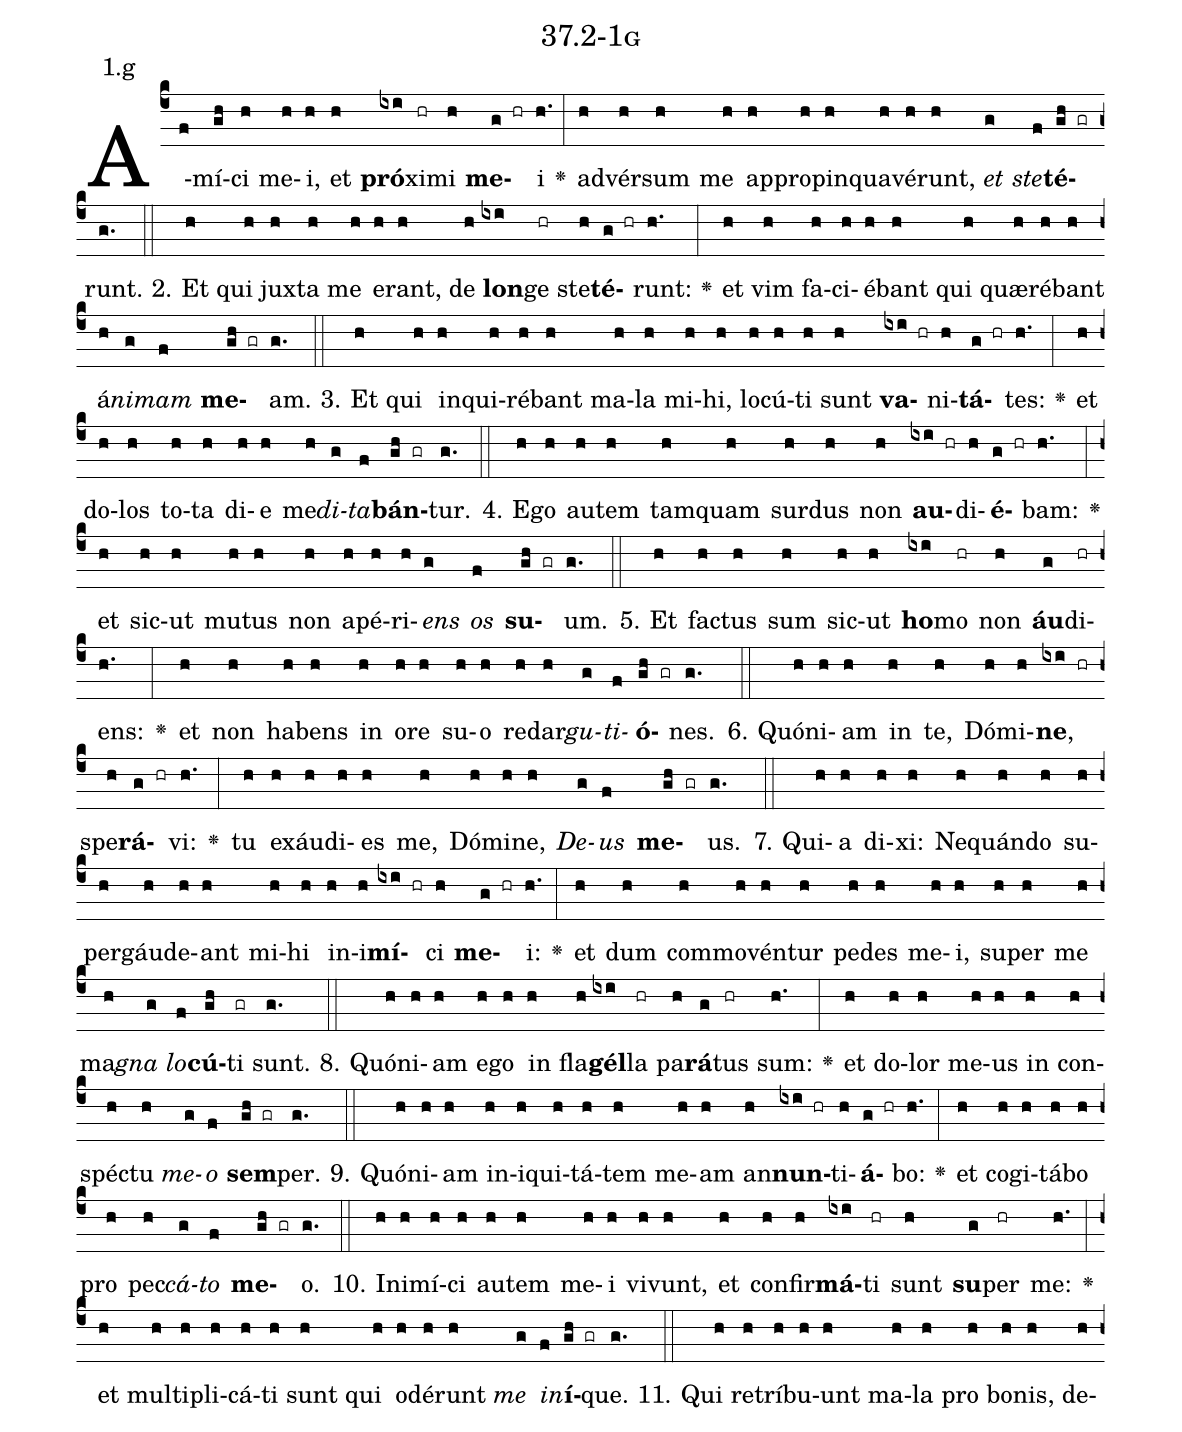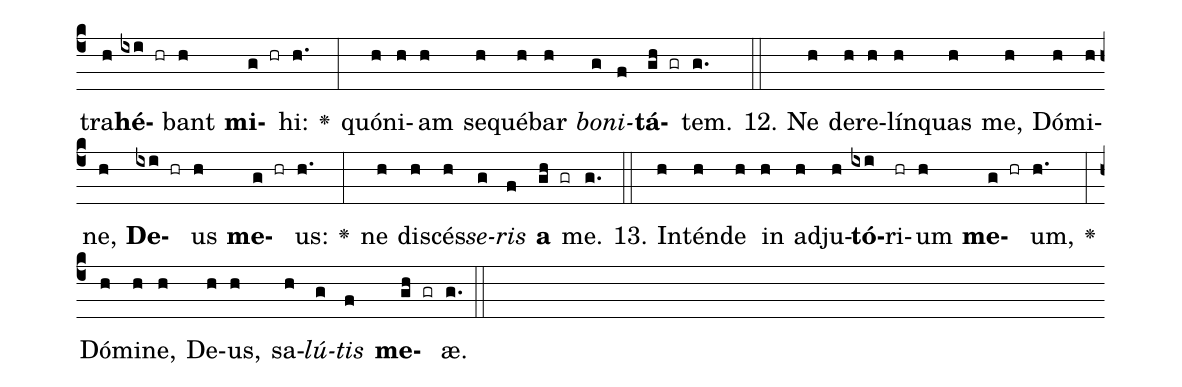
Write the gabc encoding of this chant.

name: 37.2-1g;
annotation: 1.g;
%%
(c4)A(f)mí(gh)ci(h) me(h)i,(h) et(h) <b>pró</b>(ixi)xi(hr)mi(h) <b>me</b>(g hr)i(h.) <v>\greheightstar</v>(:) ad(h)vér(h)sum(h) me(h) ap(h)pro(h)pin(h)qua(h)vé(h)runt,(h) <i>et</i>(g) <i>ste</i>(f)<b>té</b>(gh gr)runt.(g.) (::)
2. Et(h) qui(h) jux(h)ta(h) me(h) e(h)rant,(h) de(h) <b>lon</b>(ixi)ge(hr) ste(h)<b>té</b>(g hr)runt:(h.) <v>\greheightstar</v>(:) et(h) vim(h) fa(h)ci(h)é(h)bant(h) qui(h) quæ(h)ré(h)bant(h) á(h)<i>ni</i>(g)<i>mam</i>(f) <b>me</b>(gh gr)am.(g.) (::)
3. Et(h) qui(h) in(h)qui(h)ré(h)bant(h) ma(h)la(h) mi(h)hi,(h) lo(h)cú(h)ti(h) sunt(h) <b>va</b>(ixi hr)ni(h)<b>tá</b>(g hr)tes:(h.) <v>\greheightstar</v>(:) et(h) do(h)los(h) to(h)ta(h) di(h)e(h) me(h)<i>di</i>(g)<i>ta</i>(f)<b>bán</b>(gh gr)tur.(g.) (::)
4. E(h)go(h) au(h)tem(h) tam(h)quam(h) sur(h)dus(h) non(h) <b>au</b>(ixi hr)di(h)<b>é</b>(g hr)bam:(h.) <v>\greheightstar</v>(:) et(h) sic(h)ut(h) mu(h)tus(h) non(h) a(h)pé(h)ri(h)<i>ens</i>(g) <i>os</i>(f) <b>su</b>(gh gr)um.(g.) (::)
5. Et(h) fac(h)tus(h) sum(h) sic(h)ut(h) <b>ho</b>(ixi)mo(hr) non(h) <b>áu</b>(g)di(hr)ens:(h.) <v>\greheightstar</v>(:) et(h) non(h) ha(h)bens(h) in(h) o(h)re(h) su(h)o(h) red(h)ar(h)<i>gu</i>(g)<i>ti</i>(f)<b>ó</b>(gh gr)nes.(g.) (::)
6. Quón(h)i(h)am(h) in(h) te,(h) Dó(h)mi(h)<b>ne</b>,(ixi hr) spe(h)<b>rá</b>(g hr)vi:(h.) <v>\greheightstar</v>(:) tu(h) ex(h)áu(h)di(h)es(h) me,(h) Dó(h)mi(h)ne,(h) <i>De</i>(g)<i>us</i>(f) <b>me</b>(gh gr)us.(g.) (::)
7. Qui(h)a(h) di(h)xi:(h) Ne(h)quán(h)do(h) su(h)per(h)gáu(h)de(h)ant(h) mi(h)hi(h) in(h)i(h)<b>mí</b>(ixi hr)ci(h) <b>me</b>(g hr)i:(h.) <v>\greheightstar</v>(:) et(h) dum(h) com(h)mo(h)vén(h)tur(h) pe(h)des(h) me(h)i,(h) su(h)per(h) me(h) ma(h)<i>gna</i>(g) <i>lo</i>(f)<b>cú</b>(gh)ti(gr) sunt.(g.) (::)
8. Quón(h)i(h)am(h) e(h)go(h) in(h) fla(h)<b>gél</b>(ixi)la(hr) pa(h)<b>rá</b>(g)tus(hr) sum:(h.) <v>\greheightstar</v>(:) et(h) do(h)lor(h) me(h)us(h) in(h) con(h)spéc(h)tu(h) <i>me</i>(g)<i>o</i>(f) <b>sem</b>(gh gr)per.(g.) (::)
9. Quón(h)i(h)am(h) in(h)i(h)qui(h)tá(h)tem(h) me(h)am(h) an(h)<b>nun</b>(ixi hr)ti(h)<b>á</b>(g hr)bo:(h.) <v>\greheightstar</v>(:) et(h) co(h)gi(h)tá(h)bo(h) pro(h) pec(h)<i>cá</i>(g)<i>to</i>(f) <b>me</b>(gh gr)o.(g.) (::)
10. In(h)i(h)mí(h)ci(h) au(h)tem(h) me(h)i(h) vi(h)vunt,(h) et(h) con(h)fir(h)<b>má</b>(ixi)ti(hr) sunt(h) <b>su</b>(g)per(hr) me:(h.) <v>\greheightstar</v>(:) et(h) mul(h)ti(h)pli(h)cá(h)ti(h) sunt(h) qui(h) o(h)dé(h)runt(h) <i>me</i>(g) <i>in</i>(f)<b>í</b>(gh gr)que.(g.) (::)
11. Qui(h) re(h)trí(h)bu(h)unt(h) ma(h)la(h) pro(h) bo(h)nis,(h) de(h)tra(h)<b>hé</b>(ixi hr)bant(h) <b>mi</b>(g hr)hi:(h.) <v>\greheightstar</v>(:) quón(h)i(h)am(h) se(h)qué(h)bar(h) <i>bo</i>(g)<i>ni</i>(f)<b>tá</b>(gh gr)tem.(g.) (::)
12. Ne(h) de(h)re(h)lín(h)quas(h) me,(h) Dó(h)mi(h)ne,(h) <b>De</b>(ixi hr)us(h) <b>me</b>(g hr)us:(h.) <v>\greheightstar</v>(:) ne(h) di(h)scés(h)<i>se</i>(g)<i>ris</i>(f) <b>a</b>(gh gr) me.(g.) (::)
13. In(h)tén(h)de(h) in(h) ad(h)ju(h)<b>tó</b>(ixi)ri(hr)um(h) <b>me</b>(g hr)um,(h.) <v>\greheightstar</v>(:) Dó(h)mi(h)ne,(h) De(h)us,(h) sa(h)<i>lú</i>(g)<i>tis</i>(f) <b>me</b>(gh gr)æ.(g.) (::)
